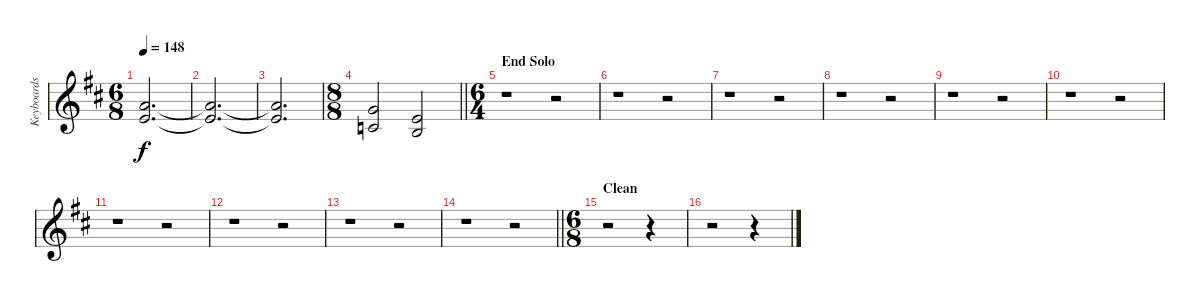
\track ("Keyboards 2 [Strings]" "Keyboards ") {instrument stringensemble1}
\staff {score}
\tuning (D4 A3 F3 C3 G2 D2) {hide}
\ts (6 8)
\tempo 148
\clef g2
\ks d
(12.2 11.3).2{d dy f} |
(12.2{t} 11.3{t}).2{d} |
(12.2{t} 11.3{t}).2{d} |
\ts (8 8)
\barLineRight lightlight
(10.2 7.3).2 (7.2 6.3).2 |
\ts (6 4)
\section ("" "End Solo")
r.1 r.2 |
r.1 r.2 |
r.1 r.2 |
r.1 r.2 |
r.1 r.2 |
r.1 r.2 |
r.1 r.2 |
r.1 r.2 |
r.1 r.2 |
\barLineRight lightlight
r.1 r.2 |
\ts (6 8)
\section ("" "Clean")
r.2 r.4 |
r.2 r.4
